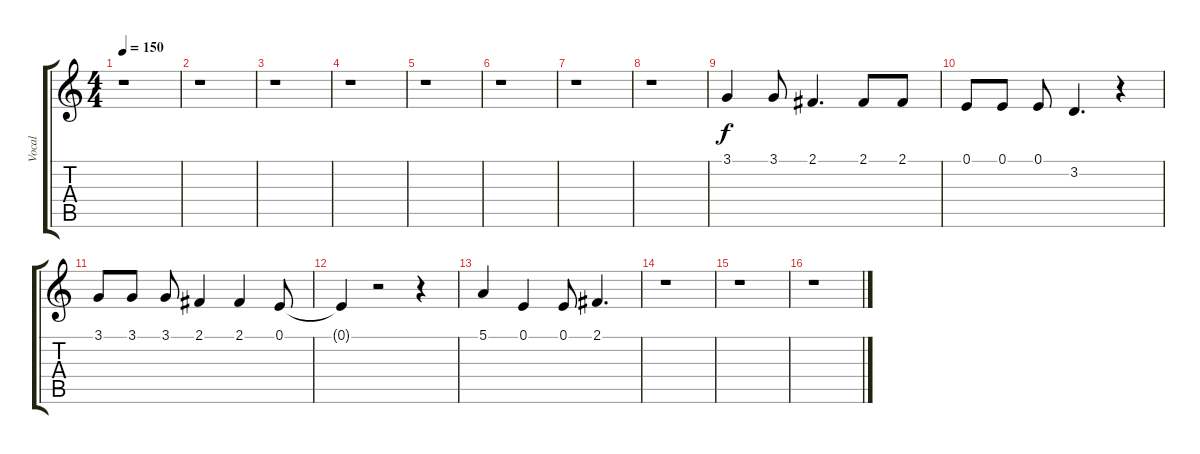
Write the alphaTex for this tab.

\track ("Vocal" "Vocal") {instrument tenorsax}
\staff {score tabs}
\tuning (E4 B3 G3 D3 A2 E2) {hide}
\ts (4 4)
\tempo 150
\clef g2
\ks c
r.1{dy f instrument tenorsax} |
r.1 |
r.1 |
r.1 |
r.1 |
r.1 |
r.1 |
r.1 |
3.1.4 3.1.8 2.1.4{d} 2.1.8 2.1.8 |
0.1.8 0.1.8 0.1.8 3.2.4{d} r.4 |
3.1.8 3.1.8 3.1.8 2.1.4 2.1.4 0.1.8 |
0.1{t}.4 r.2 r.4 |
5.1.4 0.1.4 0.1.8 2.1.4{d} |
r.1 |
r.1 |
r.1
